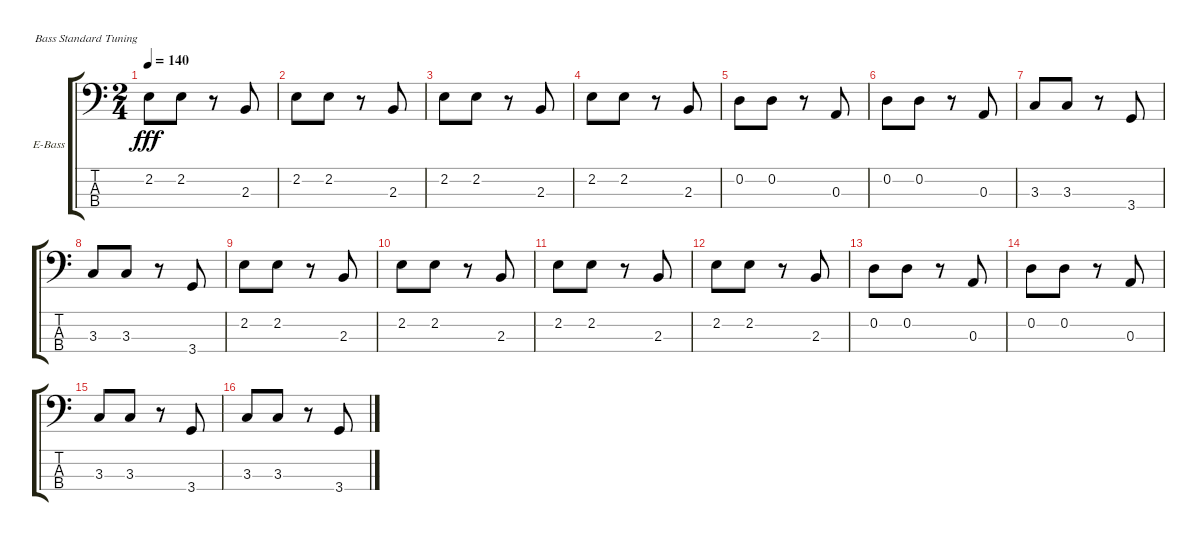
\bracketExtendMode groupsimilarinstruments
\firstSystemTrackNameOrientation horizontal
\otherSystemsTrackNameOrientation horizontal
\track ("Бас" "E-Bass") {instrument electricbassfinger}
\staff {score tabs}
\tuning (G2 D2 A1 E1)
\ts (2 4)
\tempo 140
\clef f4
\ks c
2.2.8{dy fff} 2.2.8 r.8 2.3.8 |
2.2.8 2.2.8 r.8 2.3.8 |
2.2.8 2.2.8 r.8 2.3.8 |
2.2.8 2.2.8 r.8 2.3.8 |
0.2.8 0.2.8 r.8 0.3.8 |
0.2.8 0.2.8 r.8 0.3.8 |
3.3.8 3.3.8 r.8 3.4.8 |
3.3.8 3.3.8 r.8 3.4.8 |
2.2.8 2.2.8 r.8 2.3.8 |
2.2.8 2.2.8 r.8 2.3.8 |
2.2.8 2.2.8 r.8 2.3.8 |
2.2.8 2.2.8 r.8 2.3.8 |
0.2.8 0.2.8 r.8 0.3.8 |
0.2.8 0.2.8 r.8 0.3.8 |
3.3.8 3.3.8 r.8 3.4.8 |
3.3.8 3.3.8 r.8 3.4.8
